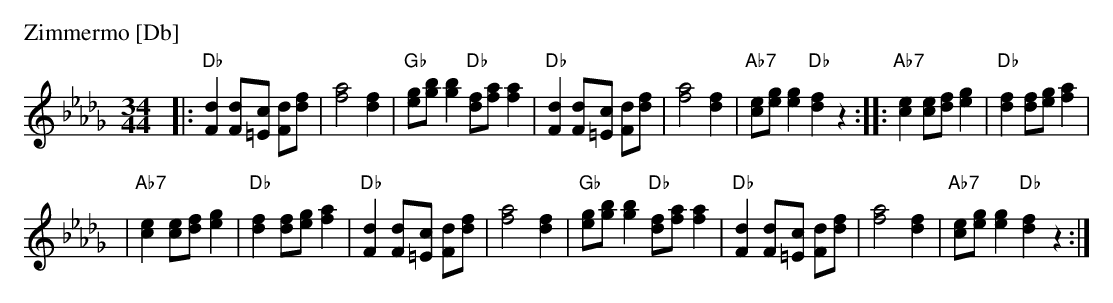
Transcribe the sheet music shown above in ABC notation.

X:1
M: 34/44
L: 1/8
P: Zimmermo [Db]
K: Db
|:"Db" [d2F2] [dF][c=E] [dF][fd] | [a4f4] [f2d2] \
| "Gb"[ge][bg][b2g2] "Db"[fd][af][a2f2] \
| "Db" [d2F2] [dF][c=E] [dF][fd] | [a4f4] [f2d2] \
| "Ab7"[ec][ge][g2e2] "Db"[f2d2]z2 \
::"Ab7"[c2e2] [ce][df] [e2g2] | "Db"[d2f2] [df][eg] [f2a2] |
| "Ab7"[c2e2] [ce][df] [e2g2] | "Db"[d2f2] [df][eg] [f2a2] \
| "Db" [d2F2] [dF][c=E] [dF][fd] | [a4f4] [f2d2] \
| "Gb"[ge][bg][b2g2] "Db"[fd][af][a2f2] \
| "Db" [d2F2] [dF][c=E] [dF][fd] | [a4f4] [f2d2] \
| "Ab7"[ec][ge][g2e2] "Db"[f2d2]z2 :|
